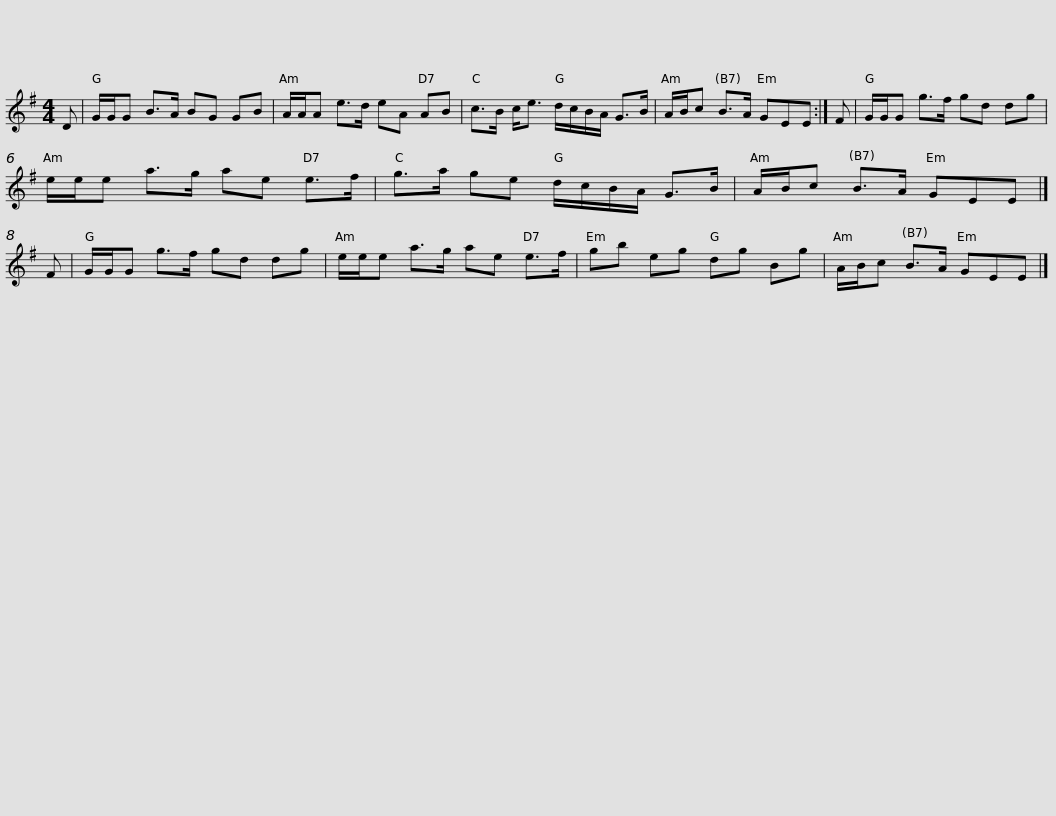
X:1
L:1/8
M:4/4
I:linebreak $
K:G
V:1 treble
V:1
 D | G/G/G B>A BG GB | A/A/A e>d eA AB | c>B c<e d/c/B/A/ G>B | A/B/c B>A GEE :| %5
 F |$ G/G/G g>f gd dg | e/e/e a>g ae e>f | g>a ge d/c/B/A/ G>B | A/B/c B>A GEE |] %10
 F |$ G/G/G g>f gd dg | e/e/e a>g ae e>f | gb eg dg Bg | A/B/c B>A GEE |] %15
